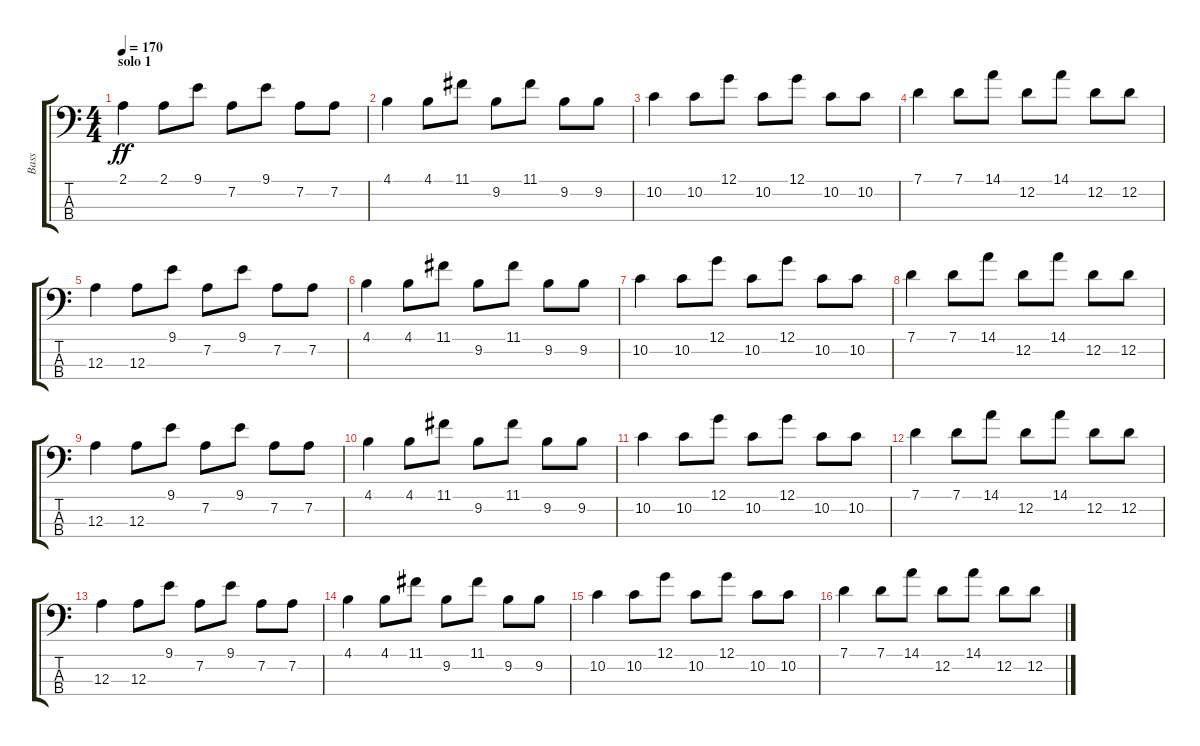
\track ("Bass" "Bass") {instrument electricbassfinger}
\staff {score tabs}
\tuning (G2 D2 A1 E1) {hide}
\ts (4 4)
\section ("" "solo 1")
\tempo 170
\clef f4
\ks c
2.1.4{dy ff} 2.1.8 9.1.8 7.2.8 9.1.8 7.2.8 7.2.8 |
4.1.4 4.1.8 11.1.8 9.2.8 11.1.8 9.2.8 9.2.8 |
10.2.4 10.2.8 12.1.8 10.2.8 12.1.8 10.2.8 10.2.8 |
7.1.4 7.1.8 14.1.8 12.2.8 14.1.8 12.2.8 12.2.8 |
12.3.4 12.3.8 9.1.8 7.2.8 9.1.8 7.2.8 7.2.8 |
4.1.4 4.1.8 11.1.8 9.2.8 11.1.8 9.2.8 9.2.8 |
10.2.4 10.2.8 12.1.8 10.2.8 12.1.8 10.2.8 10.2.8 |
7.1.4 7.1.8 14.1.8 12.2.8 14.1.8 12.2.8 12.2.8 |
12.3.4 12.3.8 9.1.8 7.2.8 9.1.8 7.2.8 7.2.8 |
4.1.4 4.1.8 11.1.8 9.2.8 11.1.8 9.2.8 9.2.8 |
10.2.4 10.2.8 12.1.8 10.2.8 12.1.8 10.2.8 10.2.8 |
7.1.4 7.1.8 14.1.8 12.2.8 14.1.8 12.2.8 12.2.8 |
12.3.4 12.3.8 9.1.8 7.2.8 9.1.8 7.2.8 7.2.8 |
4.1.4 4.1.8 11.1.8 9.2.8 11.1.8 9.2.8 9.2.8 |
10.2.4 10.2.8 12.1.8 10.2.8 12.1.8 10.2.8 10.2.8 |
7.1.4 7.1.8 14.1.8 12.2.8 14.1.8 12.2.8 12.2.8
